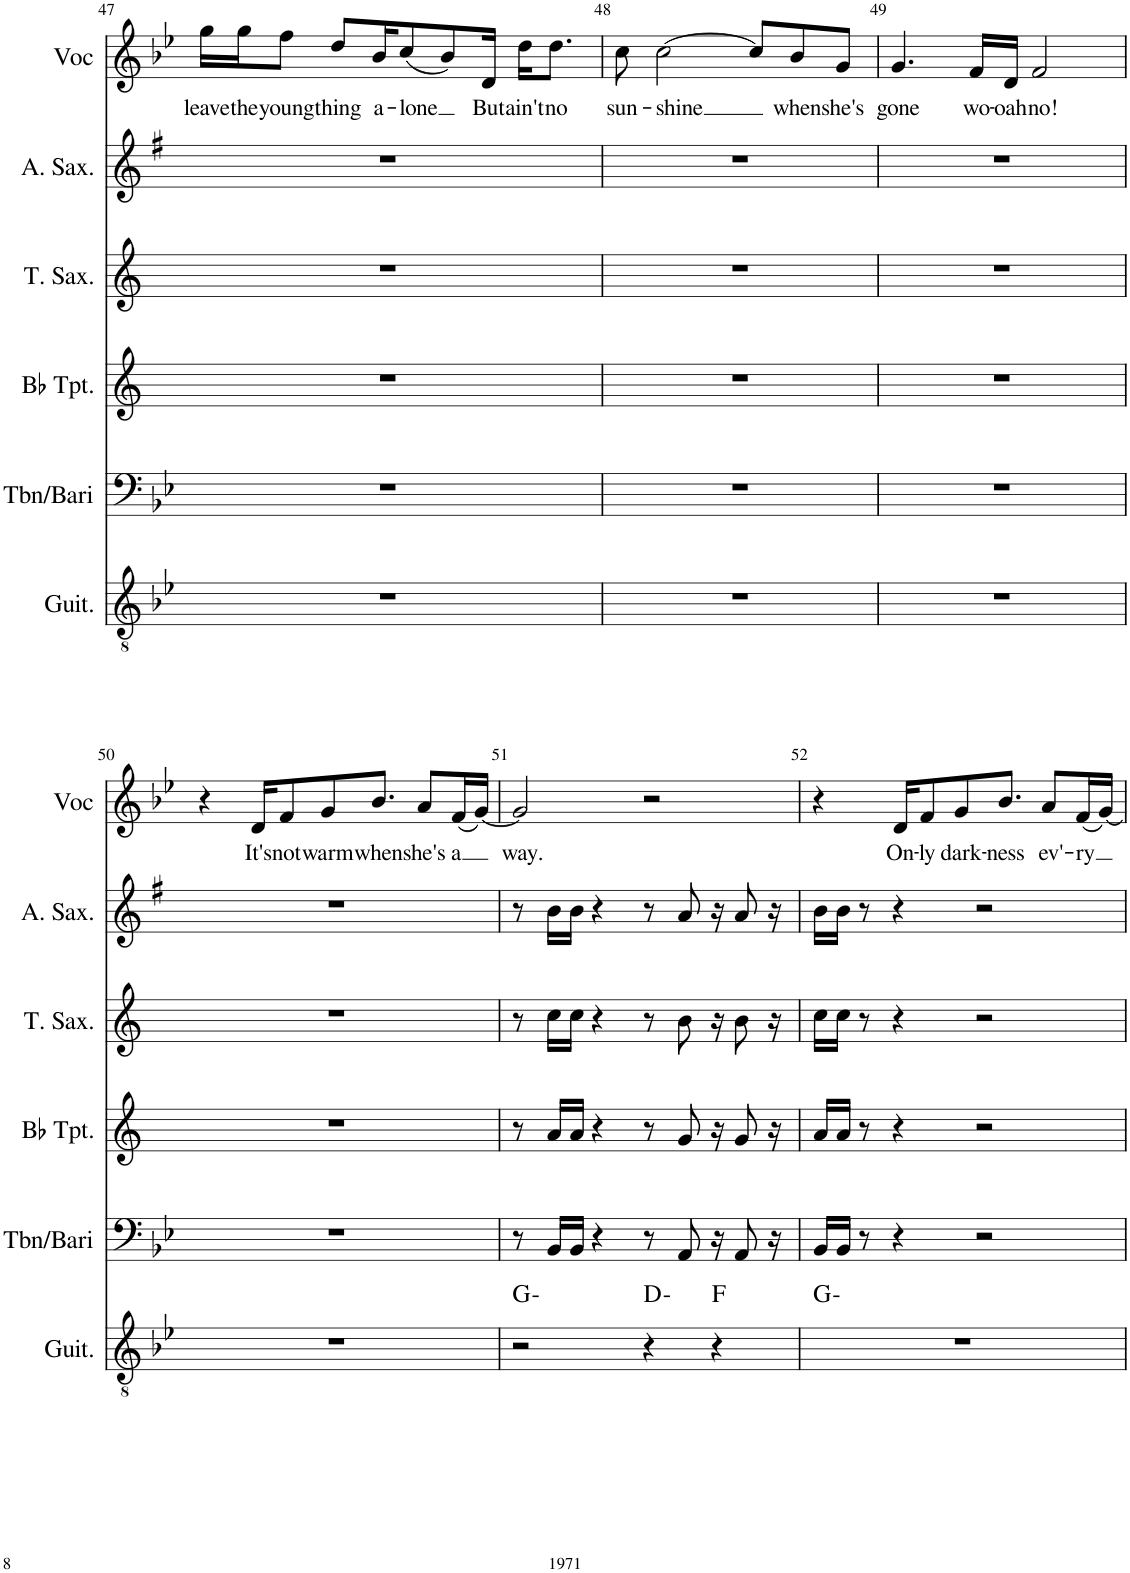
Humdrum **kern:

**kern	**harte	**kern	**kern	**kern	**kern	**kern	**text
*part6	*part6	*part5	*part4	*part3	*part2	*part1	*part1
*staff6	*	*staff5	*staff4	*staff3	*staff2	*staff1	*staff1
*I"Guitar	*	*I"Tbn/Bari	*I"Bb Trumpet	*I"Tenor	*I"Alto	*I"Voc	*
*I'Guit.	*	*I'Tbn/Bari	*I'Bb Tpt.	*	*	*I'Voc	*
!!LO:PB:g=z
*clefGv2	*	*clefF4	*clefG2	*clefG2	*clefG2	*clefG2	*
*	*	*	*Trd1c2	*Trd8c14	*Trd5c9	*	*
*k[b-e-]	*	*k[b-e-]	*k[]	*k[]	*k[f#]	*k[b-e-]	*
*M4/4	*	*M4/4	*M4/4	*M4/4	*M4/4	*M4/4	*
=47	=47	=47	=47	=47	=47	=47	=47
!	!	!	!	!	!	!	!LO:LY:b
1r	.	1r	1r	1r	1r	16gg\LL	leave
!	!	!	!	!	!	!	!LO:LY:b
.	.	.	.	.	.	16gg\J	the
!	!	!	!	!	!	!	!LO:LY:b
.	.	.	.	.	.	8ff\J	young
!	!	!	!	!	!	!	!LO:LY:b
.	.	.	.	.	.	8dd/L	thing
!	!	!	!	!	!	!	!LO:LY:b
.	.	.	.	.	.	16b-/K	a-
!	!	!	!	!	!	!	!LO:LY:b
.	.	.	.	.	.	(8cc/	-lone
.	.	.	.	.	.	8b-/)	.
!	!	!	!	!	!	!	!LO:LY:b
.	.	.	.	.	.	16d/Jk	But
!	!	!	!	!	!	!	!LO:LY:b
.	.	.	.	.	.	16dd\KL	ain't
!	!	!	!	!	!	!	!LO:LY:b
.	.	.	.	.	.	8.dd\J	no
=48	=48	=48	=48	=48	=48	=48	=48
!	!	!	!	!	!	!	!LO:LY:b
1r	.	1r	1r	1r	1r	8cc\	sun-
!	!	!	!	!	!	!	!LO:LY:b
.	.	.	.	.	.	[2cc\	-shine
.	.	.	.	.	.	8cc/L]	.
!	!	!	!	!	!	!	!LO:LY:b
.	.	.	.	.	.	8b-/	when
!	!	!	!	!	!	!	!LO:LY:b
.	.	.	.	.	.	8g/J	she's
=49	=49	=49	=49	=49	=49	=49	=49
!	!	!	!	!	!	!	!LO:LY:b
1r	.	1r	1r	1r	1r	4.g/	gone
!	!	!	!	!	!	!	!LO:LY:b
.	.	.	.	.	.	16f/LL	wo-
!	!	!	!	!	!	!	!LO:LY:b
.	.	.	.	.	.	16d/JJ	-oah
!	!	!	!	!	!	!	!LO:LY:b
.	.	.	.	.	.	2f/	no!
!!LO:LB:g=z
=50	=50	=50	=50	=50	=50	=50	=50
1r	.	1r	1r	1r	1r	4r	.
!	!	!	!	!	!	!	!LO:LY:b
.	.	.	.	.	.	16d/KL	It's
!	!	!	!	!	!	!	!LO:LY:b
.	.	.	.	.	.	8f/	not
!	!	!	!	!	!	!	!LO:LY:b
.	.	.	.	.	.	8g/	warm
!	!	!	!	!	!	!	!LO:LY:b
.	.	.	.	.	.	8.b-/J	when
!	!	!	!	!	!	!	!LO:LY:b
.	.	.	.	.	.	8a/L	she's
!	!	!	!	!	!	!	!LO:LY:b
.	.	.	.	.	.	(16f/L	a
.	.	.	.	.	.	[16g/JJ)	.
=51	=51	=51	=51	=51	=51	=51	=51
!	!	!	!	!	!	!	!LO:LY:b
2r	G:min	8r	8r	8r	8r	2g/]	way.
.	.	16BB-/LL	16a/LL	16cc\LL	16b\LL	.	.
.	.	16BB-/JJ	16a/JJ	16cc\JJ	16b\JJ	.	.
.	.	4r	4r	4r	4r	.	.
4r	D:min	8r	8r	8r	8r	2r	.
.	.	8AA/	8g/	8b\	8a/	.	.
4r	F:maj	16r	16r	16r	16r	.	.
.	.	8AA/	8g/	8b\	8a/	.	.
.	.	16r	16r	16r	16r	.	.
=52	=52	=52	=52	=52	=52	=52	=52
1r	G:min	16BB-/LL	16a/LL	16cc\LL	16b\LL	4r	.
.	.	16BB-/JJ	16a/JJ	16cc\JJ	16b\JJ	.	.
.	.	8r	8r	8r	8r	.	.
!	!	!	!	!	!	!	!LO:LY:b
.	.	4r	4r	4r	4r	16d/KL	On-
!	!	!	!	!	!	!	!LO:LY:b
.	.	.	.	.	.	8f/	-ly
!	!	!	!	!	!	!	!LO:LY:b
.	.	.	.	.	.	8g/	dark-
.	.	2r	2r	2r	2r	.	.
!	!	!	!	!	!	!	!LO:LY:b
.	.	.	.	.	.	8.b-/J	-ness
!	!	!	!	!	!	!	!LO:LY:b
.	.	.	.	.	.	8a/L	ev'-
!	!	!	!	!	!	!	!LO:LY:b
.	.	.	.	.	.	(16f/L	-ry
.	.	.	.	.	.	[16g/JJ)	.
=	=	=	=	=	=	=	=
*-	*-	*-	*-	*-	*-	*-	*-
